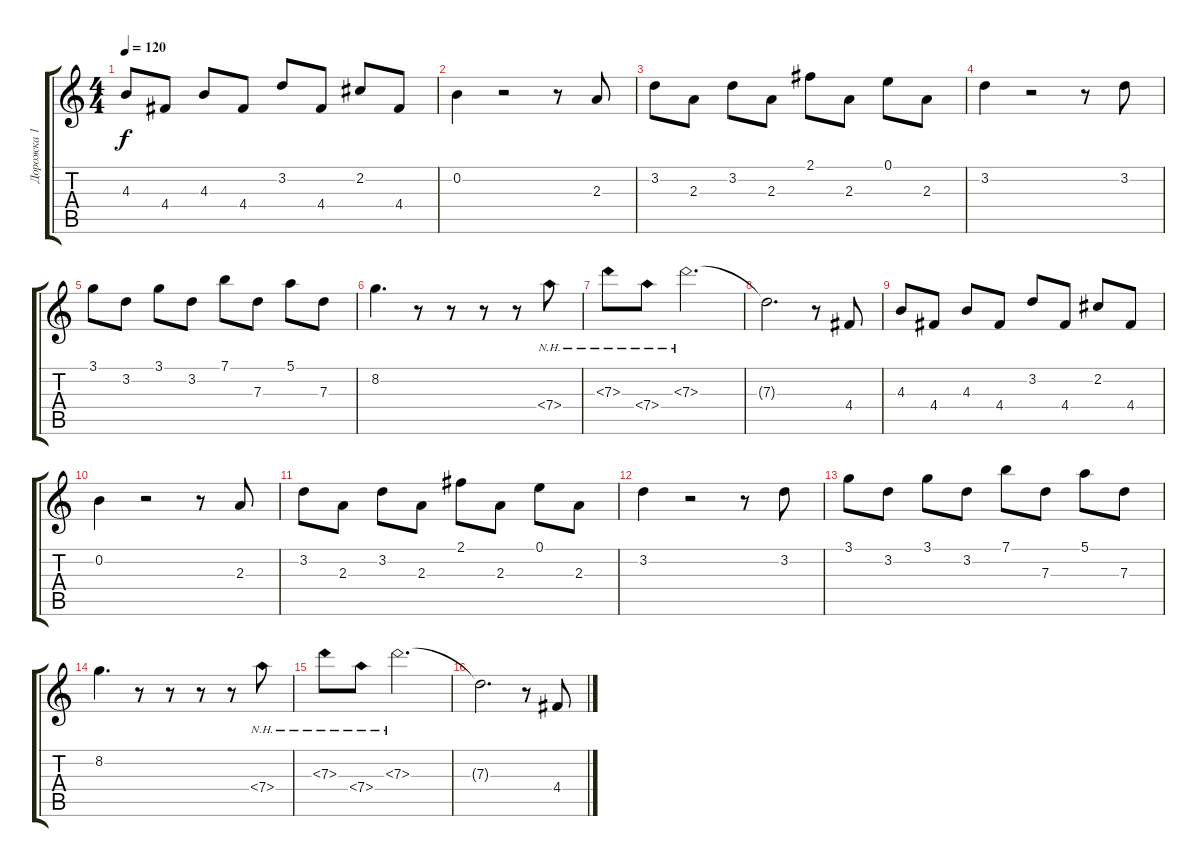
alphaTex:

\track ("Дорожка 1" "Дорожка 1") {instrument electricguitarclean}
\staff {score tabs}
\tuning (E4 B3 G3 D3 A2 E2) {hide}
\ts (4 4)
\tempo 120
\clef g2
\ks c
4.3.8{dy f} 4.4.8 4.3.8 4.4.8 3.2.8 4.4.8 2.2.8 4.4.8 |
0.2.4 r.2 r.8 2.3.8 |
3.2.8 2.3.8 3.2.8 2.3.8 2.1.8 2.3.8 0.1.8 2.3.8 |
3.2.4 r.2 r.8 3.2.8 |
3.1.8 3.2.8 3.1.8 3.2.8 7.1.8 7.3.8 5.1.8 7.3.8 |
8.2.4{d} r.8 r.8 r.8 r.8 7.4{nh}.8 |
7.3{nh}.8 7.4{nh}.8 7.3{nh}.2{d} |
7.3{t}.2{d} r.8 4.4.8 |
4.3.8 4.4.8 4.3.8 4.4.8 3.2.8 4.4.8 2.2.8 4.4.8 |
0.2.4 r.2 r.8 2.3.8 |
3.2.8 2.3.8 3.2.8 2.3.8 2.1.8 2.3.8 0.1.8 2.3.8 |
3.2.4 r.2 r.8 3.2.8 |
3.1.8 3.2.8 3.1.8 3.2.8 7.1.8 7.3.8 5.1.8 7.3.8 |
8.2.4{d} r.8 r.8 r.8 r.8 7.4{nh}.8 |
7.3{nh}.8 7.4{nh}.8 7.3{nh}.2{d} |
7.3{t}.2{d} r.8 4.4.8
